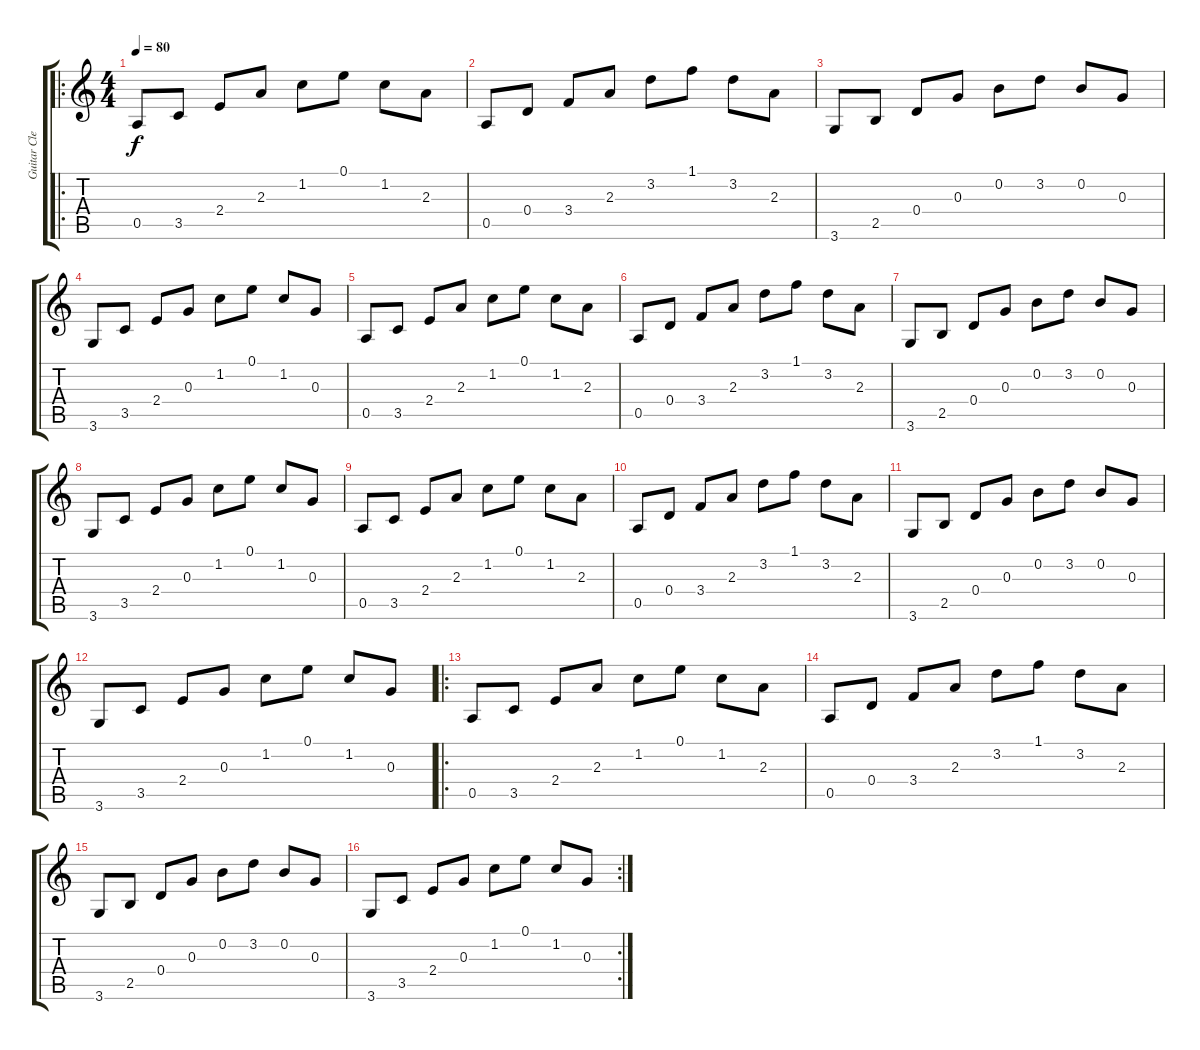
\track ("Guitar Clean" "Guitar Cle") {instrument electricguitarjazz}
\staff {score tabs}
\tuning (E4 B3 G3 D3 A2 E2) {hide}
\ro
\ts (4 4)
\tempo 80
\clef g2
\ks c
0.5.8{dy f instrument electricguitarjazz} 3.5.8 2.4.8 2.3.8 1.2.8 0.1.8 1.2.8 2.3.8 |
0.5.8 0.4.8 3.4.8 2.3.8 3.2.8 1.1.8 3.2.8 2.3.8 |
3.6.8 2.5.8 0.4.8 0.3.8 0.2.8 3.2.8 0.2.8 0.3.8 |
3.6.8 3.5.8 2.4.8 0.3.8 1.2.8 0.1.8 1.2.8 0.3.8 |
0.5.8 3.5.8 2.4.8 2.3.8 1.2.8 0.1.8 1.2.8 2.3.8 |
0.5.8 0.4.8 3.4.8 2.3.8 3.2.8 1.1.8 3.2.8 2.3.8 |
3.6.8 2.5.8 0.4.8 0.3.8 0.2.8 3.2.8 0.2.8 0.3.8 |
3.6.8 3.5.8 2.4.8 0.3.8 1.2.8 0.1.8 1.2.8 0.3.8 |
0.5.8 3.5.8 2.4.8 2.3.8 1.2.8 0.1.8 1.2.8 2.3.8 |
0.5.8 0.4.8 3.4.8 2.3.8 3.2.8 1.1.8 3.2.8 2.3.8 |
3.6.8 2.5.8 0.4.8 0.3.8 0.2.8 3.2.8 0.2.8 0.3.8 |
3.6.8 3.5.8 2.4.8 0.3.8 1.2.8 0.1.8 1.2.8 0.3.8 |
\ro
0.5.8 3.5.8 2.4.8 2.3.8 1.2.8 0.1.8 1.2.8 2.3.8 |
0.5.8 0.4.8 3.4.8 2.3.8 3.2.8 1.1.8 3.2.8 2.3.8 |
3.6.8 2.5.8 0.4.8 0.3.8 0.2.8 3.2.8 0.2.8 0.3.8 |
\rc 2
3.6.8 3.5.8 2.4.8 0.3.8 1.2.8 0.1.8 1.2.8 0.3.8
